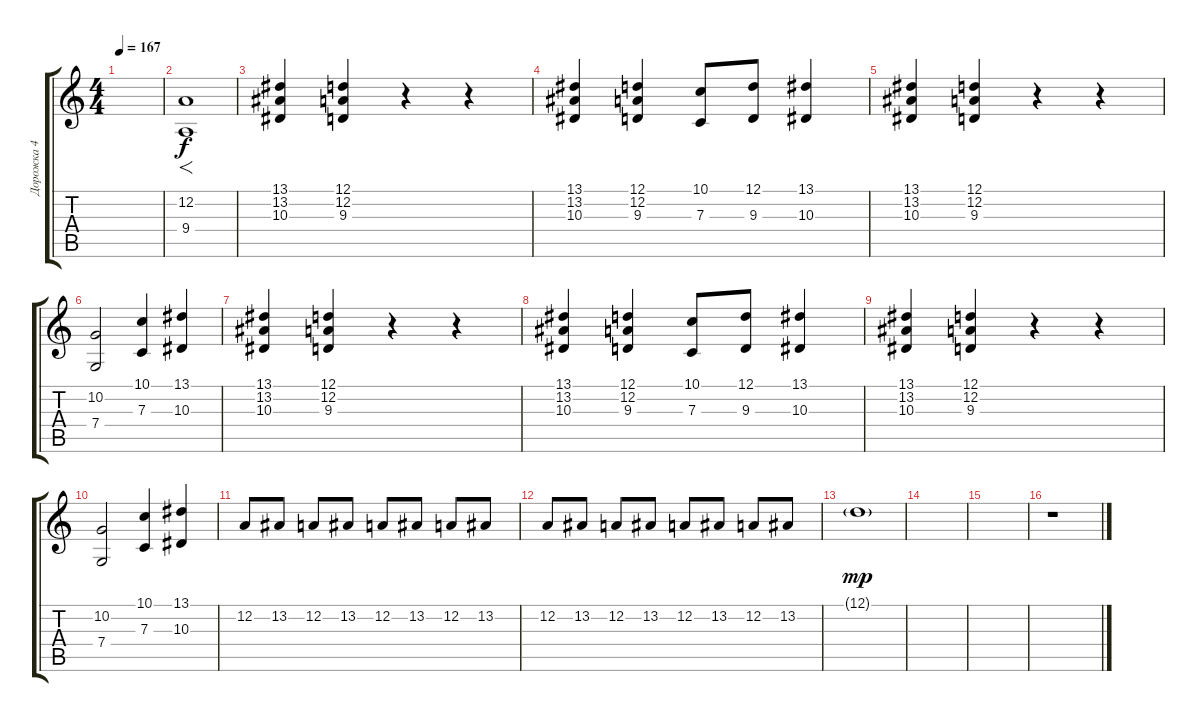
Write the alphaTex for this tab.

\track ("Дорожка 4" "Дорожка 4") {instrument choiraahs}
\staff {score tabs}
\tuning (D4 A3 F3 C3 G2 D2) {hide}
\ts (4 4)
\tempo 167
\clef g2
\ks c
|
(12.2 9.4).1{f} |
(13.1 13.2 10.3).4 (12.1 12.2 9.3).4 r.4 r.4 |
(13.1 13.2 10.3).4 (12.1 12.2 9.3).4 (10.1 7.3).8 (12.1 9.3).8 (13.1 10.3).4 |
(13.1 13.2 10.3).4 (12.1 12.2 9.3).4 r.4 r.4 |
(10.2 7.4).2 (10.1 7.3).4 (13.1 10.3).4 |
(13.1 13.2 10.3).4 (12.1 12.2 9.3).4 r.4 r.4 |
(13.1 13.2 10.3).4 (12.1 12.2 9.3).4 (10.1 7.3).8 (12.1 9.3).8 (13.1 10.3).4 |
(13.1 13.2 10.3).4 (12.1 12.2 9.3).4 r.4 r.4 |
(10.2 7.4).2 (10.1 7.3).4 (13.1 10.3).4 |
12.2.8 13.2.8 12.2.8 13.2.8 12.2.8 13.2.8 12.2.8 13.2.8 |
12.2.8 13.2.8 12.2.8 13.2.8 12.2.8 13.2.8 12.2.8 13.2.8 |
12.1{g}.1{dy mp} |
|
|
r.1
